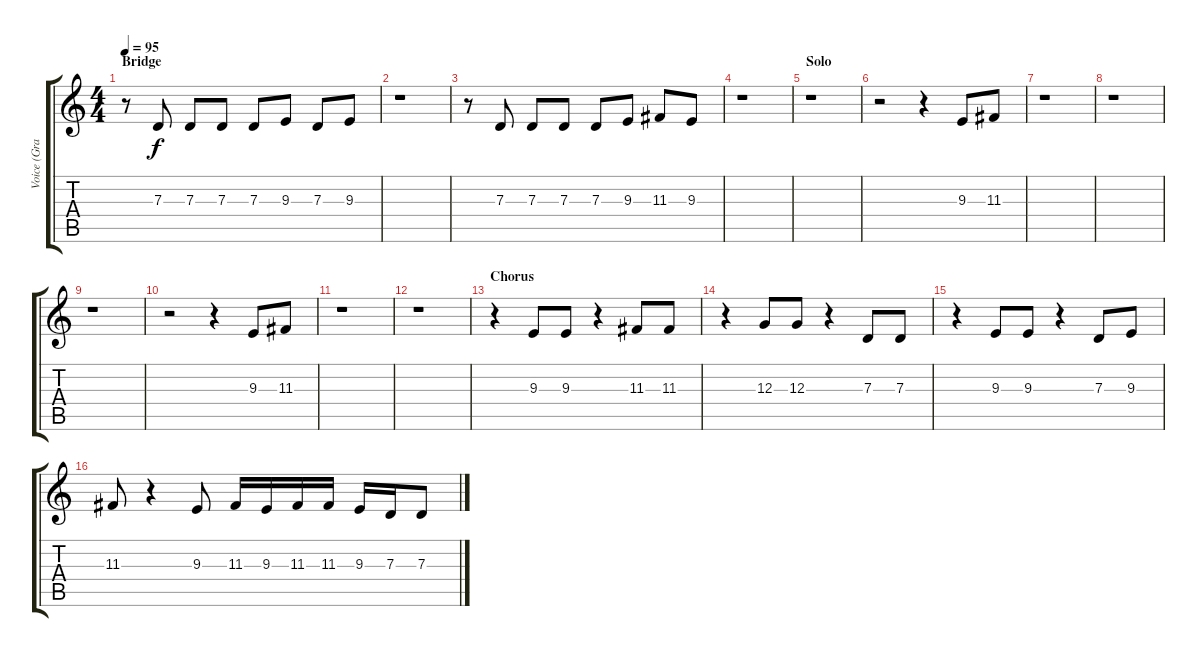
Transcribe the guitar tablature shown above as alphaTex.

\track ("Voice (Grant Nicholas)" "Voice (Gra") {instrument cello}
\staff {score tabs}
\tuning (E4 B3 G3 D3 A2 E2) {hide}
\ts (4 4)
\section ("" "Bridge")
\tempo 95
\clef g2
\ks c
r.8{dy f volume 13} 7.3.8 7.3.8 7.3.8 7.3.8 9.3.8 7.3.8 9.3.8 |
r.1 |
r.8 7.3.8 7.3.8 7.3.8 7.3.8 9.3.8 11.3.8 9.3.8 |
r.1 |
\section ("" "Solo")
r.1{volume 16} |
r.2 r.4 9.3.8 11.3.8 |
r.1 |
r.1 |
r.1 |
r.2 r.4 9.3.8 11.3.8 |
r.1 |
r.1 |
\section ("" "Chorus")
r.4 9.3.8 9.3.8 r.4 11.3.8 11.3.8 |
r.4 12.3.8 12.3.8 r.4 7.3.8 7.3.8 |
r.4 9.3.8 9.3.8 r.4 7.3.8 9.3.8 |
11.3.8 r.4 9.3.8 11.3.16 9.3.16 11.3.16 11.3.16 9.3.16 7.3.16 7.3.8
